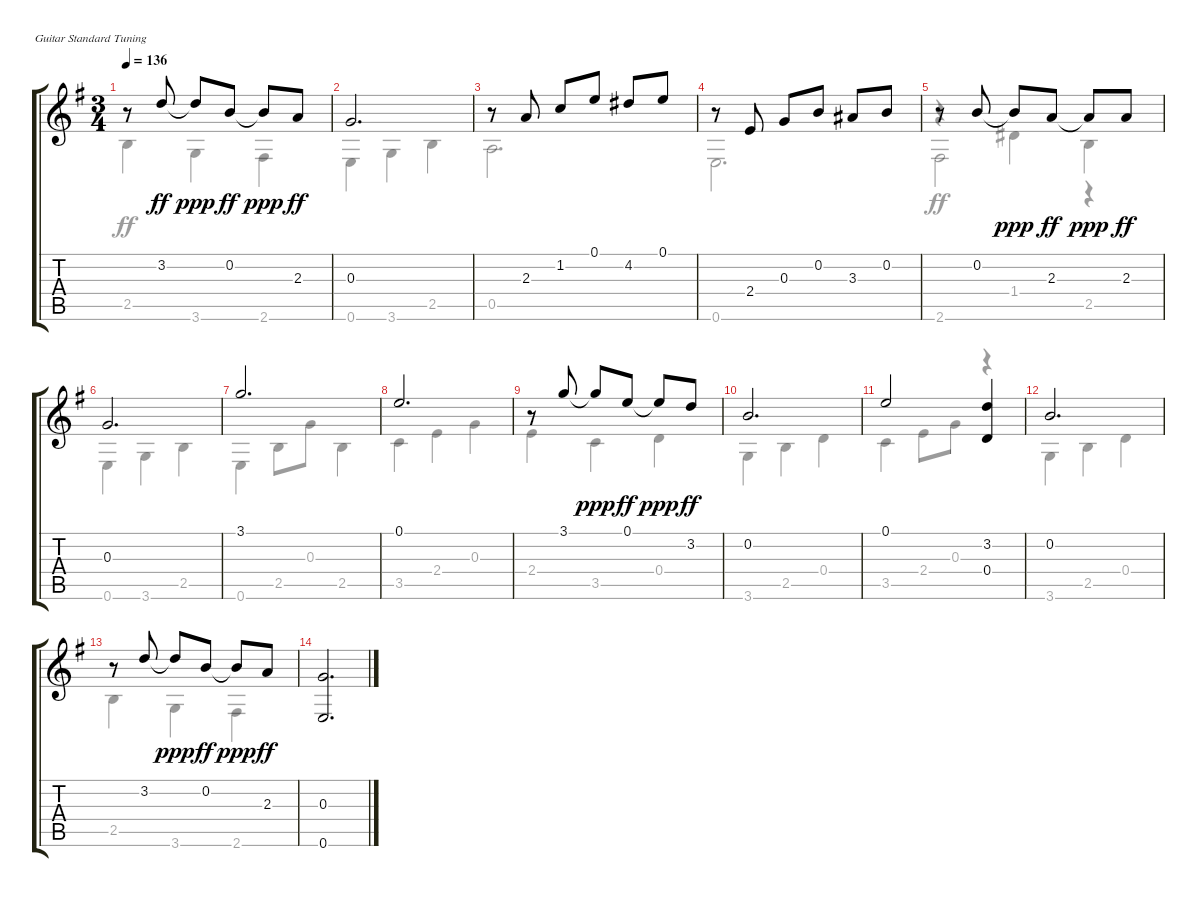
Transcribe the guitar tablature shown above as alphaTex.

\bracketExtendMode groupsimilarinstruments
\firstSystemTrackNameOrientation horizontal
\otherSystemsTrackNameOrientation horizontal
\track "" {instrument acousticguitarnylon}
\staff {score tabs}
\tuning (E4 B3 G3 D3 A2 E2)
\voice
\ts (3 4)
\tempo 136
\clef g2
\ks g
r.8{dy ff} 3.2.8 3.2{t}.8{dy ppp} 0.2.8{dy ff} 0.2{t}.8{dy ppp} 2.3.8{dy ff} |
0.3.2{d} |
r.8 2.3.8 1.2.8 0.1.8 4.2.8 0.1.8 |
r.8 2.4.8 0.3.8 0.2.8 3.3.8 0.2.8 |
r.8 0.2.8 0.2{t}.8{dy ppp} 2.3.8{dy ff} 2.3{t}.8{dy ppp} 2.3.8{dy ff} |
0.3.2{d} |
3.1.2{d} |
0.1.2{d} |
r.8 3.1.8 3.1{t}.8{dy ppp} 0.1.8{dy ff} 0.1{t}.8{dy ppp} 3.2.8{dy ff} |
0.2.2{d} |
0.1.2 (3.2 0.4).4 |
0.2.2{d} |
r.8 3.2.8 3.2{t}.8{dy ppp} 0.2.8{dy ff} 0.2{t}.8{dy ppp} 2.3.8{dy ff} |
(0.3 0.6).2{d}
\voice
\clef g2
\ottava regular
\simile none
\ks g
2.5.4{dy ff} 3.6.4 2.6.4 |
0.6.4 3.6.4 2.5.4 |
0.5.2{d} |
0.6.2{d} |
r.4 1.4.4 2.5.4 |
0.6.4 3.6.4 2.5.4 |
0.6.4 2.5.8 0.3.8 2.5.4 |
3.5.4 2.4.4 0.3.4 |
2.4.4 3.5.4 0.4.4 |
3.6.4 2.5.4 0.4.4 |
3.5.4 2.4.8 0.3.8 r.4 |
3.6.4 2.5.4 0.4.4 |
2.5.4 3.6.4 2.6.4 |
\voice
\clef g2
\ottava regular
\simile none
\ks g
|
|
|
|
2.6.2 r.4 |
|
|
|
|
|
|
|
|
